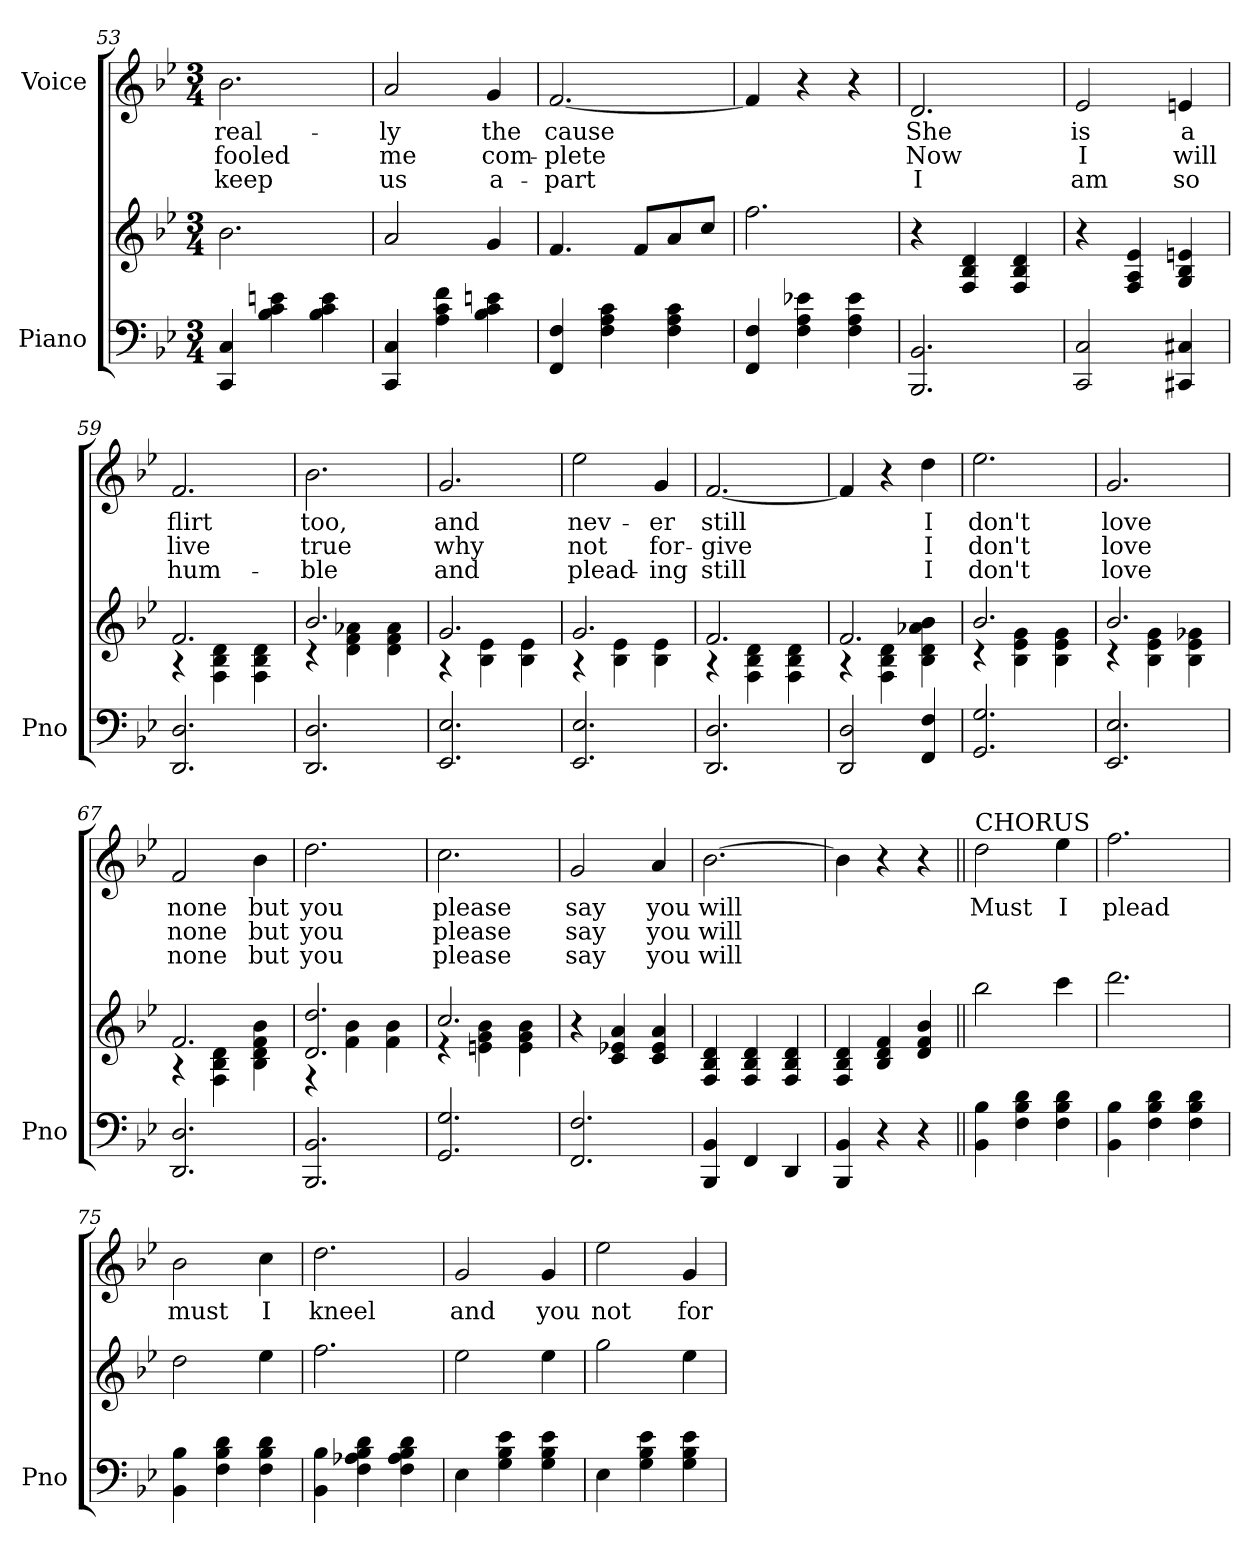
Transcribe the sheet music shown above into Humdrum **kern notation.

**kern	**kern	**kern	**text	**text	**text
*part2	*part2	*part1	*part1	*part1	*part1
*staff3	*staff2	*staff1	*staff1	*staff1	*staff1
*I"Piano	*	*I"Voice	*	*	*
*I'Pno	*	*	*	*	*
*clefF4	*clefG2	*clefG2	*	*	*
*k[b-e-]	*k[b-e-]	*k[b-e-]	*	*	*
*M3/4	*M3/4	*M3/4	*	*	*
=53	=53	=53	=53	=53	=53
!	!	!	!LO:LY:b	!LO:LY:b	!LO:LY:b
4CC/ 4C/	2.b-\	2.b-\	real-	fooled	keep
4B-\ 4c\ 4en\	.	.	.	.	.
4B-\ 4c\ 4e\	.	.	.	.	.
=54	=54	=54	=54	=54	=54
!	!	!	!LO:LY:b	!LO:LY:b	!LO:LY:b
4CC/ 4C/	2a/	2a/	-ly	me	us
4A\ 4c\ 4f\	.	.	.	.	.
!	!	!	!LO:LY:b	!LO:LY:b	!LO:LY:b
4B-\ 4c\ 4en\	4g/	4g/	the	com-	a-
=55	=55	=55	=55	=55	=55
!	!	!	!LO:LY:b	!LO:LY:b	!LO:LY:b
4FF/ 4F/	4.f/	[2.f/	cause	-plete	-part
4F\ 4A\ 4c\	.	.	.	.	.
.	8f/L	.	.	.	.
4F\ 4A\ 4c\	8a/	.	.	.	.
.	8cc/J	.	.	.	.
=56	=56	=56	=56	=56	=56
4FF/ 4F/	2.ff\	4f/]	.	.	.
4F\ 4A\ 4e-X\	.	4r	.	.	.
4F\ 4A\ 4e-\	.	4r	.	.	.
!!LO:LB:g=z
=57	=57	=57	=57	=57	=57
!	!	!	!LO:LY:b	!LO:LY:b	!LO:LY:b
2.BBB-/ 2.BB-/	4r	2.d/	She	Now	I
.	4F/ 4B-/ 4d/	.	.	.	.
.	4F/ 4B-/ 4d/	.	.	.	.
=58	=58	=58	=58	=58	=58
!	!	!	!LO:LY:b	!LO:LY:b	!LO:LY:b
2CC/ 2C/	4r	2e-/	is	I	am
.	4F/ 4A/ 4e-/	.	.	.	.
!	!	!	!LO:LY:b	!LO:LY:b	!LO:LY:b
4CC#X/ 4C#X/	4G/ 4B-/ 4en/	4en/	a	will	so
=59	=59	=59	=59	=59	=59
*	*^	*	*	*	*
!	!	!	!	!LO:LY:b	!LO:LY:b	!LO:LY:b
2.DD/ 2.D/	2.f/	4r	2.f/	flirt	live	hum-
.	.	4F\ 4B-\ 4d\	.	.	.	.
.	.	4F\ 4B-\ 4d\	.	.	.	.
=60	=60	=60	=60	=60	=60	=60
!	!	!	!	!LO:LY:b	!LO:LY:b	!LO:LY:b
2.DD/ 2.D/	2.b-/	4r	2.b-\	too,	true	-ble
.	.	4d\ 4f\ 4a-X\	.	.	.	.
.	.	4d\ 4f\ 4a-\	.	.	.	.
=61	=61	=61	=61	=61	=61	=61
!	!	!	!	!LO:LY:b	!LO:LY:b	!LO:LY:b
2.EE-/ 2.E-/	2.g/	4r	2.g/	and	why	and
.	.	4B-\ 4e-\	.	.	.	.
.	.	4B-\ 4e-\	.	.	.	.
=62	=62	=62	=62	=62	=62	=62
!	!	!	!	!LO:LY:b	!LO:LY:b	!LO:LY:b
2.EE-/ 2.E-/	2.g/	4r	2ee-\	nev-	not	plead-
.	.	4B-\ 4e-\	.	.	.	.
!	!	!	!	!LO:LY:b	!LO:LY:b	!LO:LY:b
.	.	4B-\ 4e-\	4g/	-er	for-	-ing
=63	=63	=63	=63	=63	=63	=63
!	!	!	!	!LO:LY:b	!LO:LY:b	!LO:LY:b
2.DD/ 2.D/	2.f/	4r	[2.f/	still	-give	still
.	.	4F\ 4B-\ 4d\	.	.	.	.
.	.	4F\ 4B-\ 4d\	.	.	.	.
=64	=64	=64	=64	=64	=64	=64
2DD/ 2D/	2.f/	4r	4f/]	.	.	.
.	.	4F\ 4B-\ 4d\	4r	.	.	.
!	!	!	!	!LO:LY:b	!LO:LY:b	!LO:LY:b
4FF/ 4F/	.	4B-\ 4d\ 4a-X\ 4b-\	4dd\	I	I	I
!!LO:LB:g=z
=65	=65	=65	=65	=65	=65	=65
!	!	!	!	!LO:LY:b	!LO:LY:b	!LO:LY:b
2.GG/ 2.G/	2.b-/	4r	2.ee-\	don't	don't	don't
.	.	4B-\ 4e-\ 4g\	.	.	.	.
.	.	4B-\ 4e-\ 4g\	.	.	.	.
=66	=66	=66	=66	=66	=66	=66
!	!	!	!	!LO:LY:b	!LO:LY:b	!LO:LY:b
2.EE-/ 2.E-/	2.b-/	4r	2.g/	love	love	love
.	.	4B-\ 4e-\ 4g\	.	.	.	.
.	.	4B-\ 4e-\ 4g-X\	.	.	.	.
=67	=67	=67	=67	=67	=67	=67
!	!	!	!	!LO:LY:b	!LO:LY:b	!LO:LY:b
2.DD/ 2.D/	2.f/	4r	2f/	none	none	none
.	.	4F\ 4B-\ 4d\	.	.	.	.
!	!	!	!	!LO:LY:b	!LO:LY:b	!LO:LY:b
.	.	4B-\ 4d\ 4f\ 4b-\	4b-\	but	but	but
=68	=68	=68	=68	=68	=68	=68
!	!	!	!	!LO:LY:b	!LO:LY:b	!LO:LY:b
2.BBB-/ 2.BB-/	2.d/ 2.dd/	4r	2.dd\	you	you	you
.	.	4f\ 4b-\	.	.	.	.
.	.	4f\ 4b-\	.	.	.	.
=69	=69	=69	=69	=69	=69	=69
!	!	!	!	!LO:LY:b	!LO:LY:b	!LO:LY:b
2.GG/ 2.G/	2.cc/	4r	2.cc\	please	please	please
.	.	4en\ 4g\ 4b-\	.	.	.	.
.	.	4e\ 4g\ 4b-\	.	.	.	.
=70	=70	=70	=70	=70	=70	=70
!	!	!	!	!LO:LY:b	!LO:LY:b	!LO:LY:b
*	*v	*v	*	*	*	*
2.FF/ 2.F/	4r	2g/	say	say	say
.	4c/ 4e-X/ 4a/	.	.	.	.
!	!	!	!LO:LY:b	!LO:LY:b	!LO:LY:b
.	4c/ 4e-/ 4a/	4a/	you	you	you
=71	=71	=71	=71	=71	=71
!	!	!	!LO:LY:b	!LO:LY:b	!LO:LY:b
4BBB-/ 4BB-/	4F/ 4B-/ 4d/	[2.b-\	will	will	will
4FF/	4F/ 4B-/ 4d/	.	.	.	.
4DD/	4F/ 4B-/ 4d/	.	.	.	.
=72	=72	=72	=72	=72	=72
4BBB-/ 4BB-/	4F/ 4B-/ 4d/	4b-\]	.	.	.
4r	4B-/ 4d/ 4f/	4r	.	.	.
4r	4d/ 4f/ 4b-/	4r	.	.	.
!!LO:PB:g=z
=73||	=73||	=73||	=73||	=73||	=73||
!	!	!LO:TX:a:t=CHORUS	!	!	!
!	!	!	!LO:LY:b	!	!
4BB-\ 4B-\	2bb-\	2dd\	Must	.	.
4F\ 4B-\ 4d\	.	.	.	.	.
!	!	!	!LO:LY:b	!	!
4F\ 4B-\ 4d\	4ccc\	4ee-\	I	.	.
=74	=74	=74	=74	=74	=74
!	!	!	!LO:LY:b	!	!
4BB-\ 4B-\	2.ddd\	2.ff\	plead	.	.
4F\ 4B-\ 4d\	.	.	.	.	.
4F\ 4B-\ 4d\	.	.	.	.	.
=75	=75	=75	=75	=75	=75
!	!	!	!LO:LY:b	!	!
4BB-\ 4B-\	2dd\	2b-\	must	.	.
4F\ 4B-\ 4d\	.	.	.	.	.
!	!	!	!LO:LY:b	!	!
4F\ 4B-\ 4d\	4ee-\	4cc\	I	.	.
=76	=76	=76	=76	=76	=76
!	!	!	!LO:LY:b	!	!
4BB-\ 4B-\	2.ff\	2.dd\	kneel	.	.
4F\ 4A-X\ 4B-\ 4d\	.	.	.	.	.
4F\ 4A-\ 4B-\ 4d\	.	.	.	.	.
=77	=77	=77	=77	=77	=77
!	!	!	!LO:LY:b	!	!
4E-\	2ee-\	2g/	and	.	.
4G\ 4B-\ 4e-\	.	.	.	.	.
!	!	!	!LO:LY:b	!	!
4G\ 4B-\ 4e-\	4ee-\	4g/	you	.	.
=78	=78	=78	=78	=78	=78
!	!	!	!LO:LY:b	!	!
4E-\	2gg\	2ee-\	not	.	.
4G\ 4B-\ 4e-\	.	.	.	.	.
!	!	!	!LO:LY:b	!	!
4G\ 4B-\ 4e-\	4ee-\	4g/	for-	.	.
=	=	=	=	=	=
*-	*-	*-	*-	*-	*-
